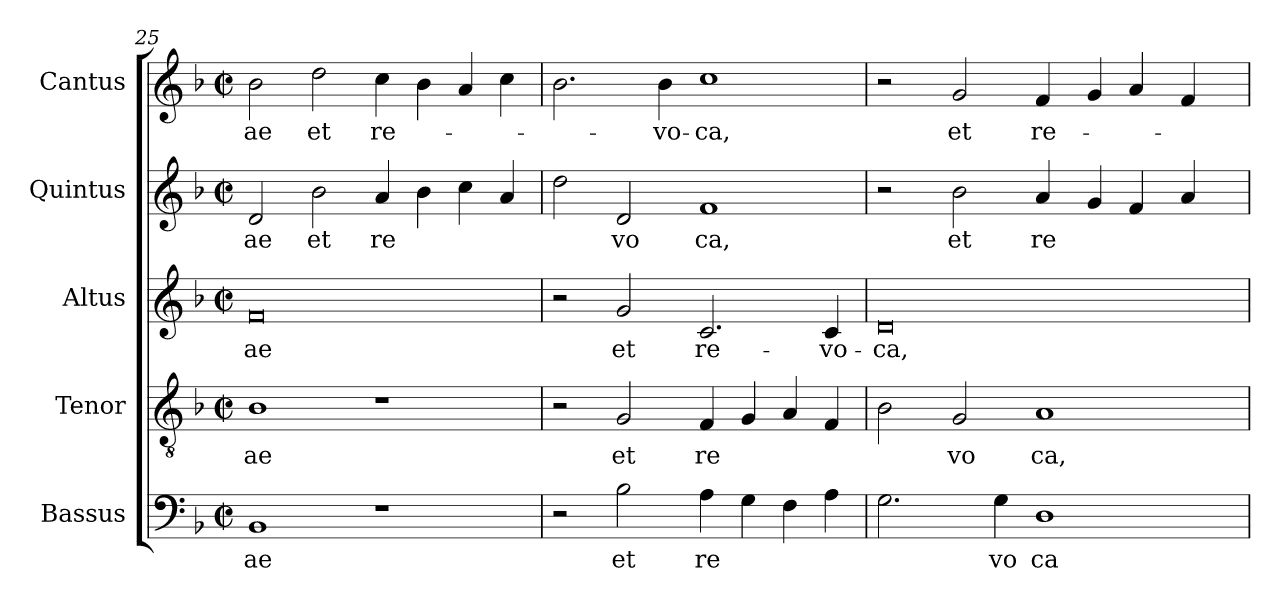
**kern	**text	**kern	**text	**kern	**text	**kern	**text	**kern	**text
*part5	*part5	*part4	*part4	*part3	*part3	*part2	*part2	*part1	*part1
*staff5	*staff5	*staff4	*staff4	*staff3	*staff3	*staff2	*staff2	*staff1	*staff1
*I"Bassus	*	*I"Tenor	*	*I"Altus	*	*I"Quintus	*	*I"Cantus	*
*clefF4	*	*clefGv2	*	*clefG2	*	*clefG2	*	*clefG2	*
*k[b-]	*	*k[b-]	*	*k[b-]	*	*k[b-]	*	*k[b-]	*
*F:	*	*F:	*	*F:	*	*F:	*	*F:	*
*M2/2	*	*M2/2	*	*M2/2	*	*M2/2	*	*M2/2	*
*met(c|)	*	*met(c|)	*	*met(c|)	*	*met(c|)	*	*met(c|)	*
=25	=25	=25	=25	=25	=25	=25	=25	=25	=25
!	!LO:LY:b:cj	!	!LO:LY:b:cj	!	!LO:LY:b:cj	!	!LO:LY:b:cj	!	!LO:LY:b:cj
1BB-	ae	1B-	ae	0f	-ae	2d/	ae	2b-\	-ae
!	!	!	!	!	!	!	!LO:LY:b:cj	!	!LO:LY:b:cj
.	.	.	.	.	.	2b-\	et	2dd\	et
!	!	!	!	!	!	!	!LO:LY:b:cj	!	!LO:LY:b:cj
1r	.	1r	.	.	.	4a/	re	4cc\	re-
.	.	.	.	.	.	4b-\	.	4b-\	.
.	.	.	.	.	.	4cc\	.	4a/	.
.	.	.	.	.	.	4a/	.	4cc\	.
=26	=26	=26	=26	=26	=26	=26	=26	=26	=26
2r	.	2r	.	2r	.	2dd\	.	2.b-\	.
!	!LO:LY:b:cj	!	!LO:LY:b:cj	!	!LO:LY:b:cj	!	!LO:LY:b:cj	!	!
2B-\	et	2G/	et	2g/	et	2d/	vo	.	.
!	!	!	!	!	!	!	!	!	!LO:LY:b:cj
.	.	.	.	.	.	.	.	4b-\	-vo-
!	!LO:LY:b:cj	!	!LO:LY:b:cj	!	!LO:LY:b:cj	!	!LO:LY:b:cj	!	!LO:LY:b:cj
4A\	re	4F/	re	2.c/	re-	1f	ca,	1cc	-ca,
4G\	.	4G/	.	.	.	.	.	.	.
4F\	.	4A/	.	.	.	.	.	.	.
!	!	!	!	!	!LO:LY:b:cj	!	!	!	!
4A\	.	4F/	.	4c/	-vo-	.	.	.	.
!!LO:LB:g=z
=27	=27	=27	=27	=27	=27	=27	=27	=27	=27
!	!	!	!	!	!LO:LY:b:cj	!	!	!	!
*	*	*^	*	*	*	*	*	*	*
2.G\	.	2B-\	32.ryy	.	0d	-ca,	2r	.	2r	.
.	.	.	1ryy	.	.	.	.	.	.	.
!	!	!	!	!LO:LY:b:cj	!	!	!	!LO:LY:b:cj	!	!LO:LY:b:cj
.	.	2G/	.	vo	.	.	2b-\	et	2g/	et
!	!LO:LY:b:cj	!	!	!	!	!	!	!	!	!
4G\	vo	.	.	.	.	.	.	.	.	.
!	!LO:LY:b:cj	!	!	!LO:LY:b:cj	!	!	!	!LO:LY:b:cj	!	!LO:LY:b:cj
1D	ca	1A	.	ca,	.	.	4a/	re	4f/	re-
.	.	.	2ryy	.	.	.	.	.	.	.
.	.	.	.	.	.	.	4g/	.	4g/	.
.	.	.	.	.	.	.	4f/	.	4a/	.
.	.	.	4ryy	.	.	.	.	.	.	.
.	.	.	.	.	.	.	4a/	.	4f/	.
.	.	.	8ryy	.	.	.	.	.	.	.
.	.	.	16ryy	.	.	.	.	.	.	.
.	.	.	64ryy	.	.	.	.	.	.	.
*	*	*v	*v	*	*	*	*	*	*	*
=	=	=	=	=	=	=	=	=	=
*-	*-	*-	*-	*-	*-	*-	*-	*-	*-
